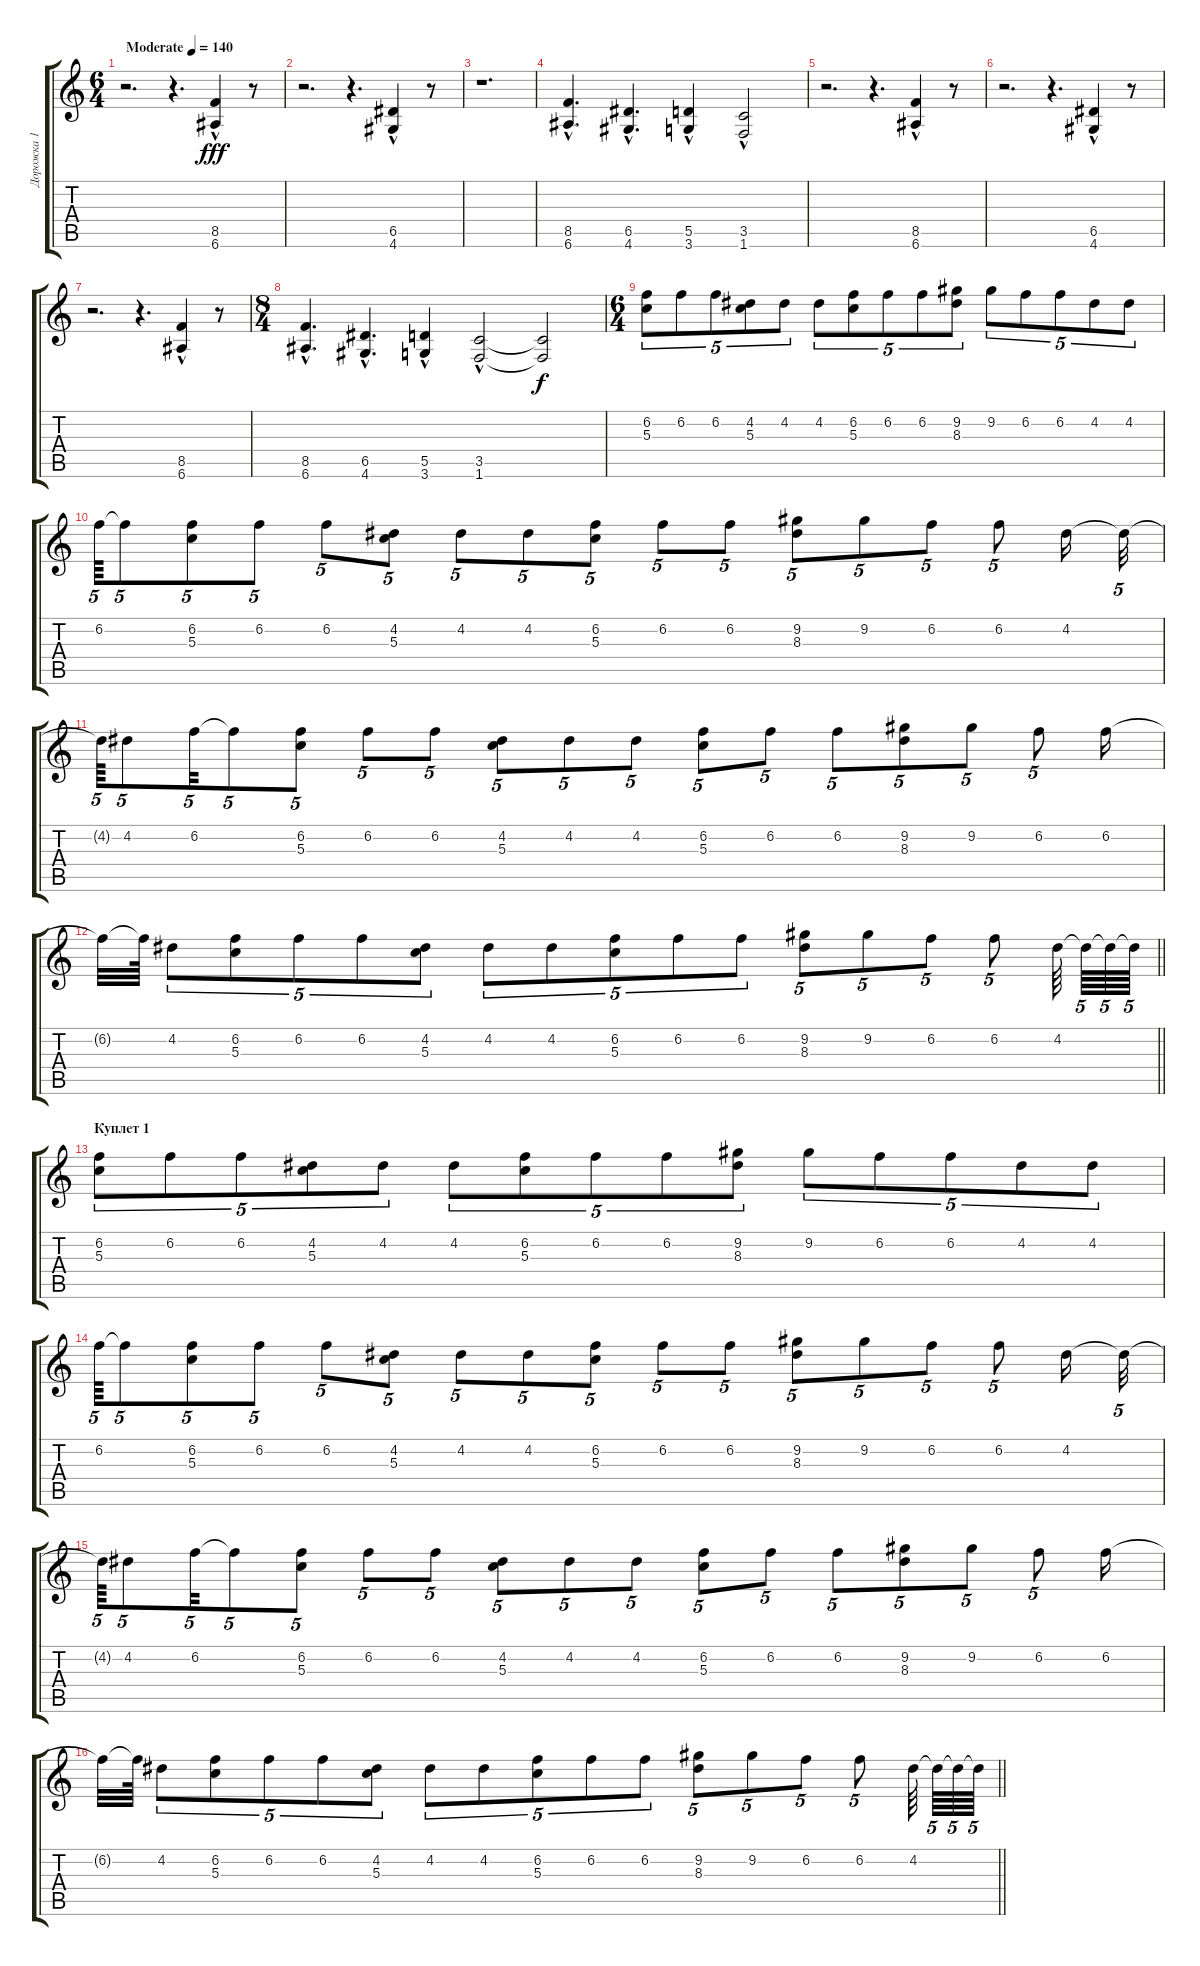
\track ("Дорожка 1" "Дорожка 1") {instrument distortionguitar}
\staff {score tabs}
\tuning (E4 B3 G3 D3 A2 E2) {hide}
\ts (6 4)
\tempo (140 "Moderate")
\clef g2
\ks c
r.2{d dy fff instrument distortionguitar} r.4{d} (8.5{hac} 6.6{hac}).4 r.8 |
r.2{d} r.4{d} (6.5{hac} 4.6{hac}).4 r.8 |
r.1{d} |
(8.5{hac} 6.6{hac}).4{d} (6.5{hac} 4.6{hac}).4{d} (5.5{hac} 3.6{hac}).4 (3.5{hac} 1.6{hac}).2 |
r.2{d} r.4{d} (8.5{hac} 6.6{hac}).4 r.8 |
r.2{d} r.4{d} (6.5{hac} 4.6{hac}).4 r.8 |
r.2{d} r.4{d} (8.5{hac} 6.6{hac}).4 r.8 |
\ts (8 4)
(8.5{hac} 6.6{hac}).4{d} (6.5{hac} 4.6{hac}).4{d} (5.5{hac} 3.6{hac}).4 (3.5{hac} 1.6{hac}).2 (3.5{t} 1.6{t}).2{dy f} |
\ts (6 4)
(6.2 5.3).8{tu (5 4)} 6.2.8{tu (5 4)} 6.2.8{tu (5 4)} (4.2 5.3).8{tu (5 4)} 4.2.8{tu (5 4)} 4.2.8{tu (5 4)} (6.2 5.3).8{tu (5 4)} 6.2.8{tu (5 4)} 6.2.8{tu (5 4)} (9.2 8.3).8{tu (5 4)} 9.2.8{tu (5 4)} 6.2.8{tu (5 4)} 6.2.8{tu (5 4)} 4.2.8{tu (5 4)} 4.2.8{tu (5 4)} |
6.2.64{tu (5 4)} 6.2{t}.8{tu (5 4)} (6.2 5.3).8{tu (5 4)} 6.2.8{tu (5 4)} 6.2.8{tu (5 4)} (4.2 5.3).8{tu (5 4)} 4.2.8{tu (5 4)} 4.2.8{tu (5 4)} (6.2 5.3).8{tu (5 4)} 6.2.8{tu (5 4)} 6.2.8{tu (5 4)} (9.2 8.3).8{tu (5 4)} 9.2.8{tu (5 4)} 6.2.8{tu (5 4)} 6.2.8{tu (5 4)} 4.2.16 4.2{t}.32{tu (5 4)} |
4.2{t}.64{tu (5 4)} 4.2.8{tu (5 4)} 6.2.32{tu (5 4)} 6.2{t}.8{tu (5 4)} (6.2 5.3).8{tu (5 4)} 6.2.8{tu (5 4)} 6.2.8{tu (5 4)} (4.2 5.3).8{tu (5 4)} 4.2.8{tu (5 4)} 4.2.8{tu (5 4)} (6.2 5.3).8{tu (5 4)} 6.2.8{tu (5 4)} 6.2.8{tu (5 4)} (9.2 8.3).8{tu (5 4)} 9.2.8{tu (5 4)} 6.2.8{tu (5 4)} 6.2.16 |
\barLineRight lightlight
6.2{t}.32 6.2{t}.64 4.2.8{tu (5 4)} (6.2 5.3).8{tu (5 4)} 6.2.8{tu (5 4)} 6.2.8{tu (5 4)} (4.2 5.3).8{tu (5 4)} 4.2.8{tu (5 4)} 4.2.8{tu (5 4)} (6.2 5.3).8{tu (5 4)} 6.2.8{tu (5 4)} 6.2.8{tu (5 4)} (9.2 8.3).8{tu (5 4)} 9.2.8{tu (5 4)} 6.2.8{tu (5 4)} 6.2.8{tu (5 4)} 4.2.64{beam splitsecondary} 4.2{t}.64{tu (5 4)} 4.2{t}.64{tu (5 4)} 4.2{t}.64{tu (5 4)} |
\section ("" "Куплет 1")
(6.2 5.3).8{tu (5 4)} 6.2.8{tu (5 4)} 6.2.8{tu (5 4)} (4.2 5.3).8{tu (5 4)} 4.2.8{tu (5 4)} 4.2.8{tu (5 4)} (6.2 5.3).8{tu (5 4)} 6.2.8{tu (5 4)} 6.2.8{tu (5 4)} (9.2 8.3).8{tu (5 4)} 9.2.8{tu (5 4)} 6.2.8{tu (5 4)} 6.2.8{tu (5 4)} 4.2.8{tu (5 4)} 4.2.8{tu (5 4)} |
6.2.64{tu (5 4)} 6.2{t}.8{tu (5 4)} (6.2 5.3).8{tu (5 4)} 6.2.8{tu (5 4)} 6.2.8{tu (5 4)} (4.2 5.3).8{tu (5 4)} 4.2.8{tu (5 4)} 4.2.8{tu (5 4)} (6.2 5.3).8{tu (5 4)} 6.2.8{tu (5 4)} 6.2.8{tu (5 4)} (9.2 8.3).8{tu (5 4)} 9.2.8{tu (5 4)} 6.2.8{tu (5 4)} 6.2.8{tu (5 4)} 4.2.16 4.2{t}.32{tu (5 4)} |
4.2{t}.64{tu (5 4)} 4.2.8{tu (5 4)} 6.2.32{tu (5 4)} 6.2{t}.8{tu (5 4)} (6.2 5.3).8{tu (5 4)} 6.2.8{tu (5 4)} 6.2.8{tu (5 4)} (4.2 5.3).8{tu (5 4)} 4.2.8{tu (5 4)} 4.2.8{tu (5 4)} (6.2 5.3).8{tu (5 4)} 6.2.8{tu (5 4)} 6.2.8{tu (5 4)} (9.2 8.3).8{tu (5 4)} 9.2.8{tu (5 4)} 6.2.8{tu (5 4)} 6.2.16 |
\barLineRight lightlight
6.2{t}.32 6.2{t}.64 4.2.8{tu (5 4)} (6.2 5.3).8{tu (5 4)} 6.2.8{tu (5 4)} 6.2.8{tu (5 4)} (4.2 5.3).8{tu (5 4)} 4.2.8{tu (5 4)} 4.2.8{tu (5 4)} (6.2 5.3).8{tu (5 4)} 6.2.8{tu (5 4)} 6.2.8{tu (5 4)} (9.2 8.3).8{tu (5 4)} 9.2.8{tu (5 4)} 6.2.8{tu (5 4)} 6.2.8{tu (5 4)} 4.2.64{beam splitsecondary} 4.2{t}.64{tu (5 4)} 4.2{t}.64{tu (5 4)} 4.2{t}.64{tu (5 4)}
